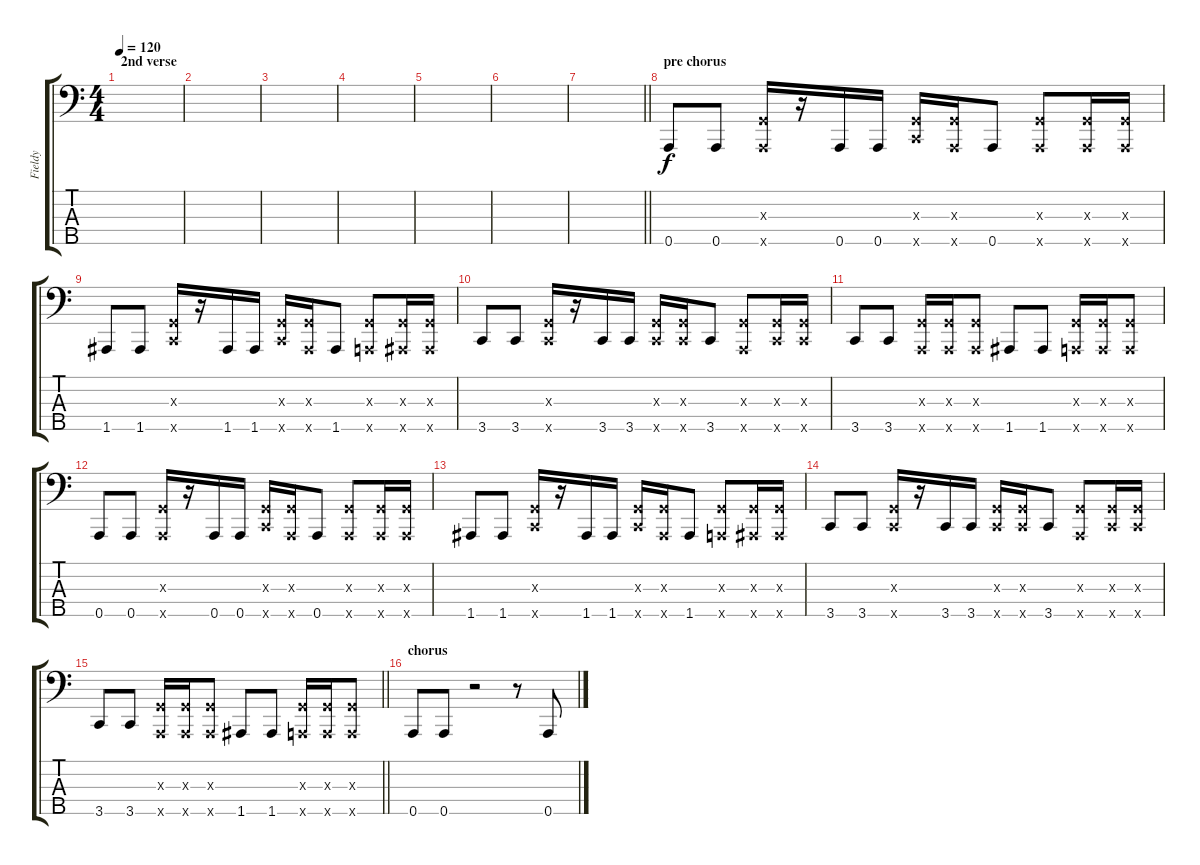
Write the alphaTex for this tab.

\track ("Fieldy" "Fieldy") {instrument slapbass1}
\staff {score tabs}
\tuning (F2 C2 G1 D1 A0) {hide}
\ts (4 4)
\section ("" "2nd verse")
\tempo 120
\clef f4
\ks c
|
|
|
|
|
|
\barLineRight lightlight
|
\section ("" "pre chorus")
0.5.8 0.5.8 (0.3{x} 0.5{x}).16 r.16 0.5.16 0.5.16 (0.3{x} 3.5{x}).16 (0.3{x} 0.5{x}).16 0.5.8 (0.3{x} 0.5{x}).8 (0.3{x} 0.5{x}).16 (0.3{x} 0.5{x}).16 |
1.5.8 1.5.8 (0.3{x} 3.5{x}).16 r.16 1.5.16 1.5.16 (0.3{x} 3.5{x}).16 (0.3{x} 1.5{x}).16 1.5.8 (0.3{x} 0.5{x}).8 (0.3{x} 1.5{x}).16 (0.3{x} 1.5{x}).16 |
3.5.8 3.5.8 (0.3{x} 3.5{x}).16 r.16 3.5.16 3.5.16 (0.3{x} 3.5{x}).16 (0.3{x} 3.5{x}).16 3.5.8 (0.3{x} 0.5{x}).8 (0.3{x} 3.5{x}).16 (0.3{x} 3.5{x}).16 |
3.5.8 3.5.8 (0.3{x} 0.5{x}).16 (0.3{x} 0.5{x}).16 (0.3{x} 0.5{x}).8 1.5.8 1.5.8 (0.3{x} 0.5{x}).16 (0.3{x} 0.5{x}).16 (0.3{x} 0.5{x}).8 |
0.5.8 0.5.8 (0.3{x} 0.5{x}).16 r.16 0.5.16 0.5.16 (0.3{x} 3.5{x}).16 (0.3{x} 0.5{x}).16 0.5.8 (0.3{x} 0.5{x}).8 (0.3{x} 0.5{x}).16 (0.3{x} 0.5{x}).16 |
1.5.8 1.5.8 (0.3{x} 3.5{x}).16 r.16 1.5.16 1.5.16 (0.3{x} 3.5{x}).16 (0.3{x} 1.5{x}).16 1.5.8 (0.3{x} 0.5{x}).8 (0.3{x} 1.5{x}).16 (0.3{x} 1.5{x}).16 |
3.5.8 3.5.8 (0.3{x} 3.5{x}).16 r.16 3.5.16 3.5.16 (0.3{x} 3.5{x}).16 (0.3{x} 3.5{x}).16 3.5.8 (0.3{x} 0.5{x}).8 (0.3{x} 3.5{x}).16 (0.3{x} 3.5{x}).16 |
\barLineRight lightlight
3.5.8 3.5.8 (0.3{x} 0.5{x}).16 (0.3{x} 0.5{x}).16 (0.3{x} 0.5{x}).8 1.5.8 1.5.8 (0.3{x} 0.5{x}).16 (0.3{x} 0.5{x}).16 (0.3{x} 0.5{x}).8 |
\section ("" "chorus")
0.5.8 0.5.8 r.2 r.8 0.5.8
